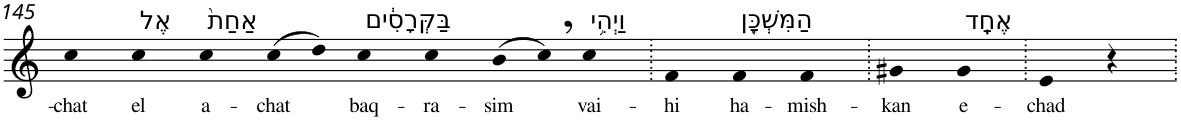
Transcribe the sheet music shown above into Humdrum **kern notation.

**kern	**text
*part1	*part1
*staff1	*staff1
*I"Piano	*
*I'Pno	*
!!LO:PB:g=z
*clefG2	*
*k[]	*
=145	=145
!	!LO:LY:b
4cc	-chat
!LO:TX:a:t=אֶל	!
!	!LO:LY:b
4cc	el
!LO:TX:a:t=אַחַת֙	!
!	!LO:LY:b
4cc	a-
!	!LO:LY:b
(>8cc	-chat
8dd)	.
!LO:TX:a:t=בַּקְּרָסִ֔ים	!
!	!LO:LY:b
4cc	baq-
!	!LO:LY:b
4cc	-ra-
!	!LO:LY:b
(>8b	-sim
8cc,)	.
!LO:TX:a:t=וַיְהִ֥י	!
!	!LO:LY:b
4cc	vai-
=146.	=146.
!	!LO:LY:b
4f	-hi
!LO:TX:a:t=הַמִּשְׁכָּ֖ן	!
!	!LO:LY:b
4f	ha-
!	!LO:LY:b
4f	-mish-
=147.	=147.
!	!LO:LY:b
4g#X	-kan
!LO:TX:a:t=אֶחָֽד	!
!	!LO:LY:b
4g#	e-
=148.	=148.
!	!LO:LY:b
4e	-chad
4r	.
=.	=.
*-	*-
